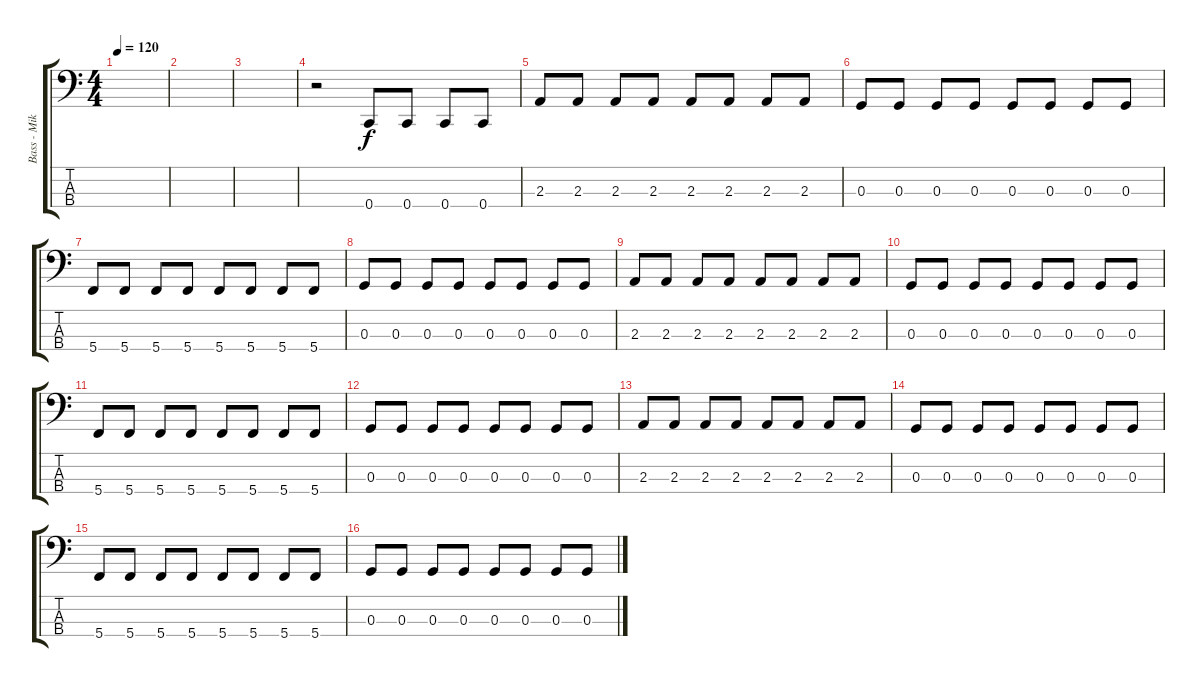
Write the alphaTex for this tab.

\track ("Bass - Mike Kroeger" "Bass - Mik") {instrument fretlessbass}
\staff {score tabs}
\tuning (F2 C2 G1 C1) {hide}
\ts (4 4)
\tempo 120
\clef f4
\ks c
|
|
|
r.2 0.4.8 0.4.8 0.4.8 0.4.8 |
2.3.8 2.3.8 2.3.8 2.3.8 2.3.8 2.3.8 2.3.8 2.3.8 |
0.3.8 0.3.8 0.3.8 0.3.8 0.3.8 0.3.8 0.3.8 0.3.8 |
5.4.8 5.4.8 5.4.8 5.4.8 5.4.8 5.4.8 5.4.8 5.4.8 |
0.3.8 0.3.8 0.3.8 0.3.8 0.3.8 0.3.8 0.3.8 0.3.8 |
2.3.8 2.3.8 2.3.8 2.3.8 2.3.8 2.3.8 2.3.8 2.3.8 |
0.3.8 0.3.8 0.3.8 0.3.8 0.3.8 0.3.8 0.3.8 0.3.8 |
5.4.8 5.4.8 5.4.8 5.4.8 5.4.8 5.4.8 5.4.8 5.4.8 |
0.3.8 0.3.8 0.3.8 0.3.8 0.3.8 0.3.8 0.3.8 0.3.8 |
2.3.8 2.3.8 2.3.8 2.3.8 2.3.8 2.3.8 2.3.8 2.3.8 |
0.3.8 0.3.8 0.3.8 0.3.8 0.3.8 0.3.8 0.3.8 0.3.8 |
5.4.8 5.4.8 5.4.8 5.4.8 5.4.8 5.4.8 5.4.8 5.4.8 |
0.3.8 0.3.8 0.3.8 0.3.8 0.3.8 0.3.8 0.3.8 0.3.8
